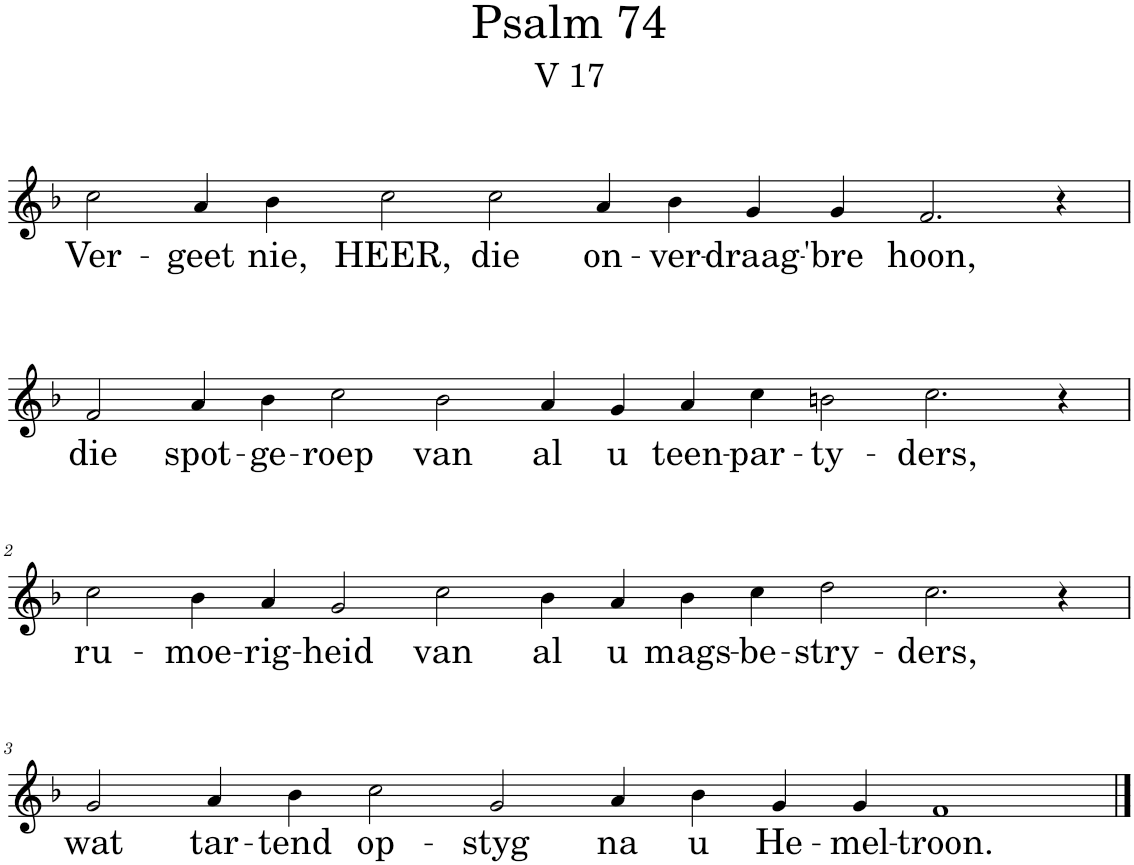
**kern	**text
*part1	*part1
*staff1	*staff1
*I"Pipe Organ	*
*I'Org.	*
*clefG2	*
*k[b-]	*
*M18/4	*
=	=
!	!LO:LY:b
2cc\	Ver-
!	!LO:LY:b
4a/	-geet
!	!LO:LY:b
4b-\	nie,
!	!LO:LY:b
2cc\	HEER,
!	!LO:LY:b
2cc\	die
!	!LO:LY:b
4a/	on-
!	!LO:LY:b
4b-\	-ver-
!	!LO:LY:b
4g/	-draag-
!	!LO:LY:b
4g/	-'bre
!	!LO:LY:b
2.f/	hoon,
4r	.
!!LO:LB:g=z
=1	=1
!	!LO:LY:b
2f/	die
!	!LO:LY:b
4a/	spot-
!	!LO:LY:b
4b-\	-ge-
!	!LO:LY:b
2cc\	-roep
!	!LO:LY:b
2b-\	van
!	!LO:LY:b
4a/	al
!	!LO:LY:b
4g/	u
!	!LO:LY:b
4a/	teen-
!	!LO:LY:b
4cc\	-par-
!	!LO:LY:b
2bn\	-ty-
!	!LO:LY:b
2.cc\	-ders,
4r	.
!!LO:LB:g=z
=2	=2
!	!LO:LY:b
2cc\	ru-
!	!LO:LY:b
4b-\	-moe-
!	!LO:LY:b
4a/	-rig-
!	!LO:LY:b
2g/	-heid
!	!LO:LY:b
2cc\	van
!	!LO:LY:b
4b-\	al
!	!LO:LY:b
4a/	u
!	!LO:LY:b
4b-\	mags-
!	!LO:LY:b
4cc\	-be-
!	!LO:LY:b
2dd\	-stry-
!	!LO:LY:b
2.cc\	-ders,
4r	.
!!LO:LB:g=z
=3	=3
*M16/4	*
!	!LO:LY:b
2g/	wat
!	!LO:LY:b
4a/	tar-
!	!LO:LY:b
4b-\	-tend
!	!LO:LY:b
2cc\	op-
!	!LO:LY:b
2g/	-styg
!	!LO:LY:b
4a/	na
!	!LO:LY:b
4b-\	u
!	!LO:LY:b
4g/	He-
!	!LO:LY:b
4g/	-mel-
!	!LO:LY:b
1f	-troon.
==	==
*-	*-
